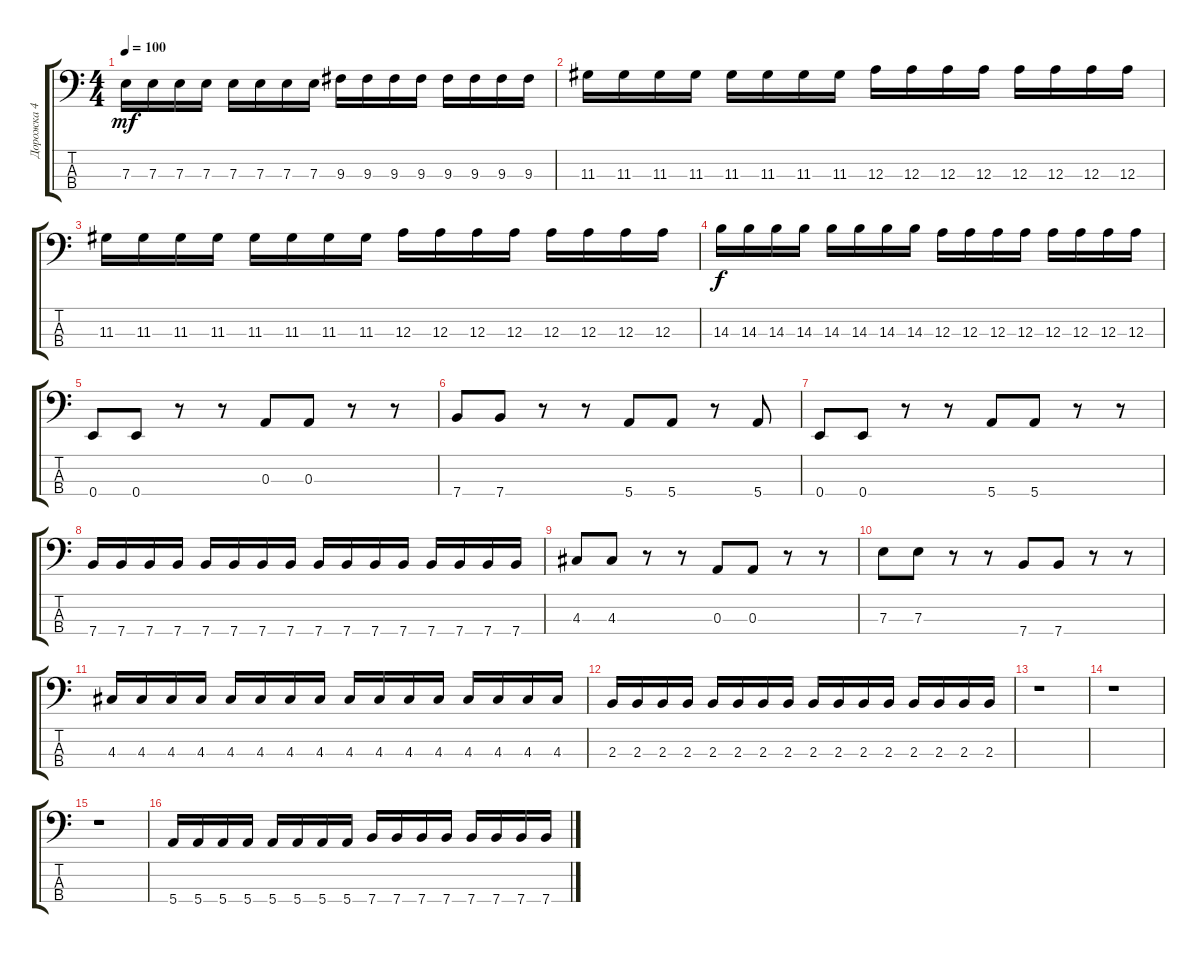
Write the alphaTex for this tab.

\track ("Дорожка 4" "Дорожка 4") {instrument electricbassfinger}
\staff {score tabs}
\tuning (G2 D2 A1 E1) {hide}
\ts (4 4)
\tempo 100
\clef f4
\ks c
7.3.16{dy mf} 7.3.16 7.3.16 7.3.16 7.3.16 7.3.16 7.3.16 7.3.16 9.3.16 9.3.16 9.3.16 9.3.16 9.3.16 9.3.16 9.3.16 9.3.16 |
11.3.16 11.3.16 11.3.16 11.3.16 11.3.16 11.3.16 11.3.16 11.3.16 12.3.16 12.3.16 12.3.16 12.3.16 12.3.16 12.3.16 12.3.16 12.3.16 |
11.3.16 11.3.16 11.3.16 11.3.16 11.3.16 11.3.16 11.3.16 11.3.16 12.3.16 12.3.16 12.3.16 12.3.16 12.3.16 12.3.16 12.3.16 12.3.16 |
14.3.16{dy f} 14.3.16 14.3.16 14.3.16 14.3.16 14.3.16 14.3.16 14.3.16 12.3.16 12.3.16 12.3.16 12.3.16 12.3.16 12.3.16 12.3.16 12.3.16 |
0.4.8 0.4.8 r.8 r.8 0.3.8 0.3.8 r.8 r.8 |
7.4.8 7.4.8 r.8 r.8 5.4.8 5.4.8 r.8 5.4.8 |
0.4.8 0.4.8 r.8 r.8 5.4.8 5.4.8 r.8 r.8 |
7.4.16 7.4.16 7.4.16 7.4.16 7.4.16 7.4.16 7.4.16 7.4.16 7.4.16 7.4.16 7.4.16 7.4.16 7.4.16 7.4.16 7.4.16 7.4.16 |
4.3.8 4.3.8 r.8 r.8 0.3.8 0.3.8 r.8 r.8 |
7.3.8 7.3.8 r.8 r.8 7.4.8 7.4.8 r.8 r.8 |
4.3.16 4.3.16 4.3.16 4.3.16 4.3.16 4.3.16 4.3.16 4.3.16 4.3.16 4.3.16 4.3.16 4.3.16 4.3.16 4.3.16 4.3.16 4.3.16 |
2.3.16 2.3.16 2.3.16 2.3.16 2.3.16 2.3.16 2.3.16 2.3.16 2.3.16 2.3.16 2.3.16 2.3.16 2.3.16 2.3.16 2.3.16 2.3.16 |
r.1 |
r.1 |
r.1 |
5.4.16 5.4.16 5.4.16 5.4.16 5.4.16 5.4.16 5.4.16 5.4.16 7.4.16 7.4.16 7.4.16 7.4.16 7.4.16 7.4.16 7.4.16 7.4.16
